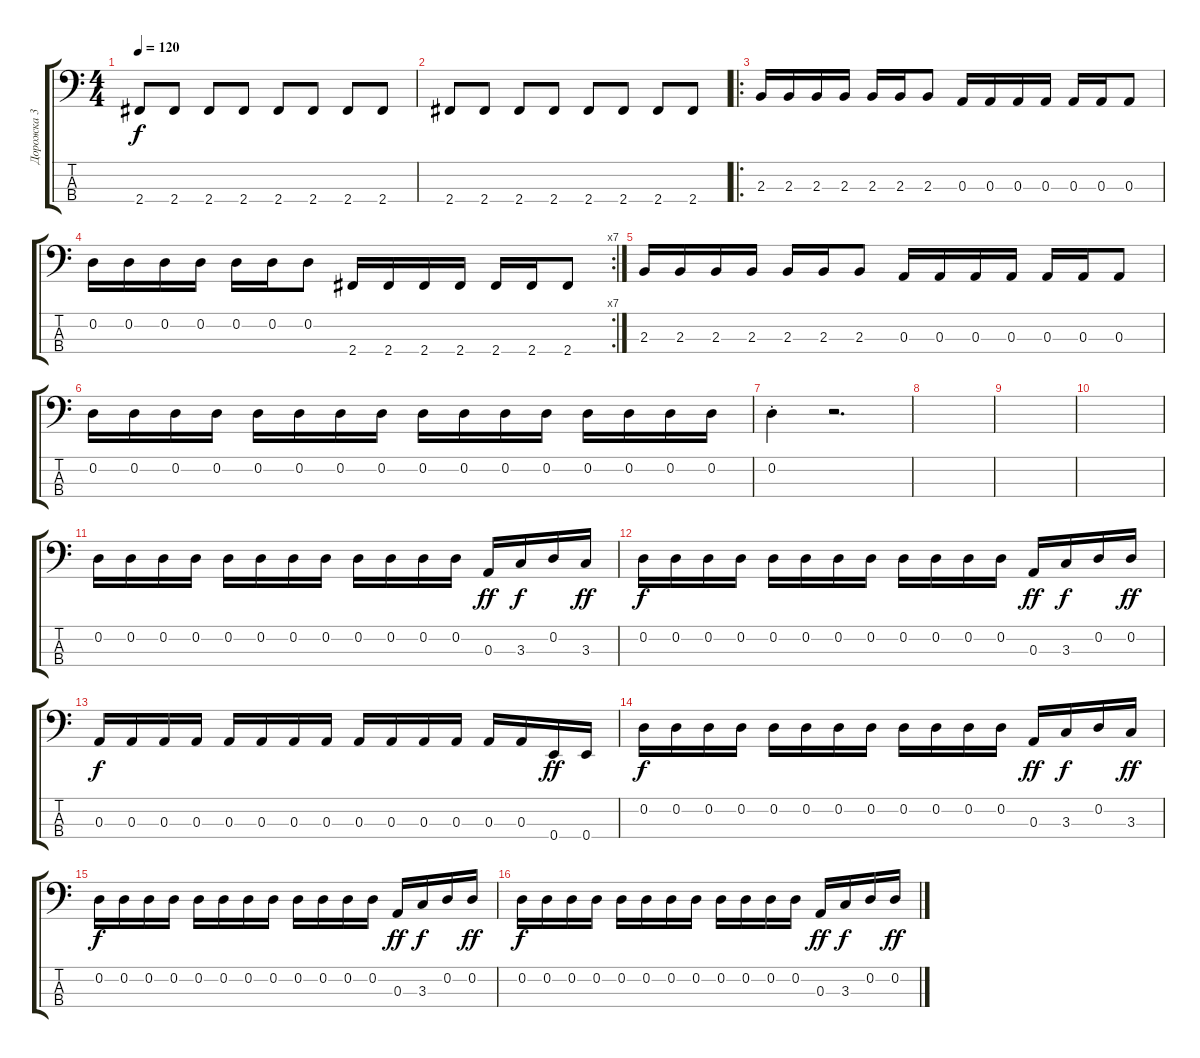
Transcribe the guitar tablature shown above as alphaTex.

\track ("Дорожка 3" "Дорожка 3") {instrument electricbassfinger}
\staff {score tabs}
\tuning (G2 D2 A1 E1) {hide}
\ts (4 4)
\tempo 120
\clef f4
\ks c
2.4.8{dy f} 2.4.8 2.4.8 2.4.8 2.4.8 2.4.8 2.4.8 2.4.8 |
2.4.8 2.4.8 2.4.8 2.4.8 2.4.8 2.4.8 2.4.8 2.4.8 |
\ro
2.3.16 2.3.16 2.3.16 2.3.16 2.3.16 2.3.16 2.3.8 0.3.16 0.3.16 0.3.16 0.3.16 0.3.16 0.3.16 0.3.8 |
\rc 7
0.2.16 0.2.16 0.2.16 0.2.16 0.2.16 0.2.16 0.2.8 2.4.16 2.4.16 2.4.16 2.4.16 2.4.16 2.4.16 2.4.8 |
2.3.16 2.3.16 2.3.16 2.3.16 2.3.16 2.3.16 2.3.8 0.3.16 0.3.16 0.3.16 0.3.16 0.3.16 0.3.16 0.3.8 |
0.2.16 0.2.16 0.2.16 0.2.16 0.2.16 0.2.16 0.2.16 0.2.16 0.2.16 0.2.16 0.2.16 0.2.16 0.2.16 0.2.16 0.2.16 0.2.16 |
0.2{st}.4 r.2{d} |
|
|
|
0.2.16 0.2.16 0.2.16 0.2.16 0.2.16 0.2.16 0.2.16 0.2.16 0.2.16 0.2.16 0.2.16 0.2.16 0.3.16{dy ff} 3.3.16{dy f} 0.2.16 3.3.16{dy ff} |
0.2.16{dy f} 0.2.16 0.2.16 0.2.16 0.2.16 0.2.16 0.2.16 0.2.16 0.2.16 0.2.16 0.2.16 0.2.16 0.3.16{dy ff} 3.3.16{dy f} 0.2.16 0.2.16{dy ff} |
0.3.16{dy f} 0.3.16 0.3.16 0.3.16 0.3.16 0.3.16 0.3.16 0.3.16 0.3.16 0.3.16 0.3.16 0.3.16 0.3.16 0.3.16 0.4.16{dy ff} 0.4.16 |
0.2.16{dy f} 0.2.16 0.2.16 0.2.16 0.2.16 0.2.16 0.2.16 0.2.16 0.2.16 0.2.16 0.2.16 0.2.16 0.3.16{dy ff} 3.3.16{dy f} 0.2.16 3.3.16{dy ff} |
0.2.16{dy f} 0.2.16 0.2.16 0.2.16 0.2.16 0.2.16 0.2.16 0.2.16 0.2.16 0.2.16 0.2.16 0.2.16 0.3.16{dy ff} 3.3.16{dy f} 0.2.16 0.2.16{dy ff} |
0.2.16{dy f} 0.2.16 0.2.16 0.2.16 0.2.16 0.2.16 0.2.16 0.2.16 0.2.16 0.2.16 0.2.16 0.2.16 0.3.16{dy ff} 3.3.16{dy f} 0.2.16 0.2.16{dy ff}
